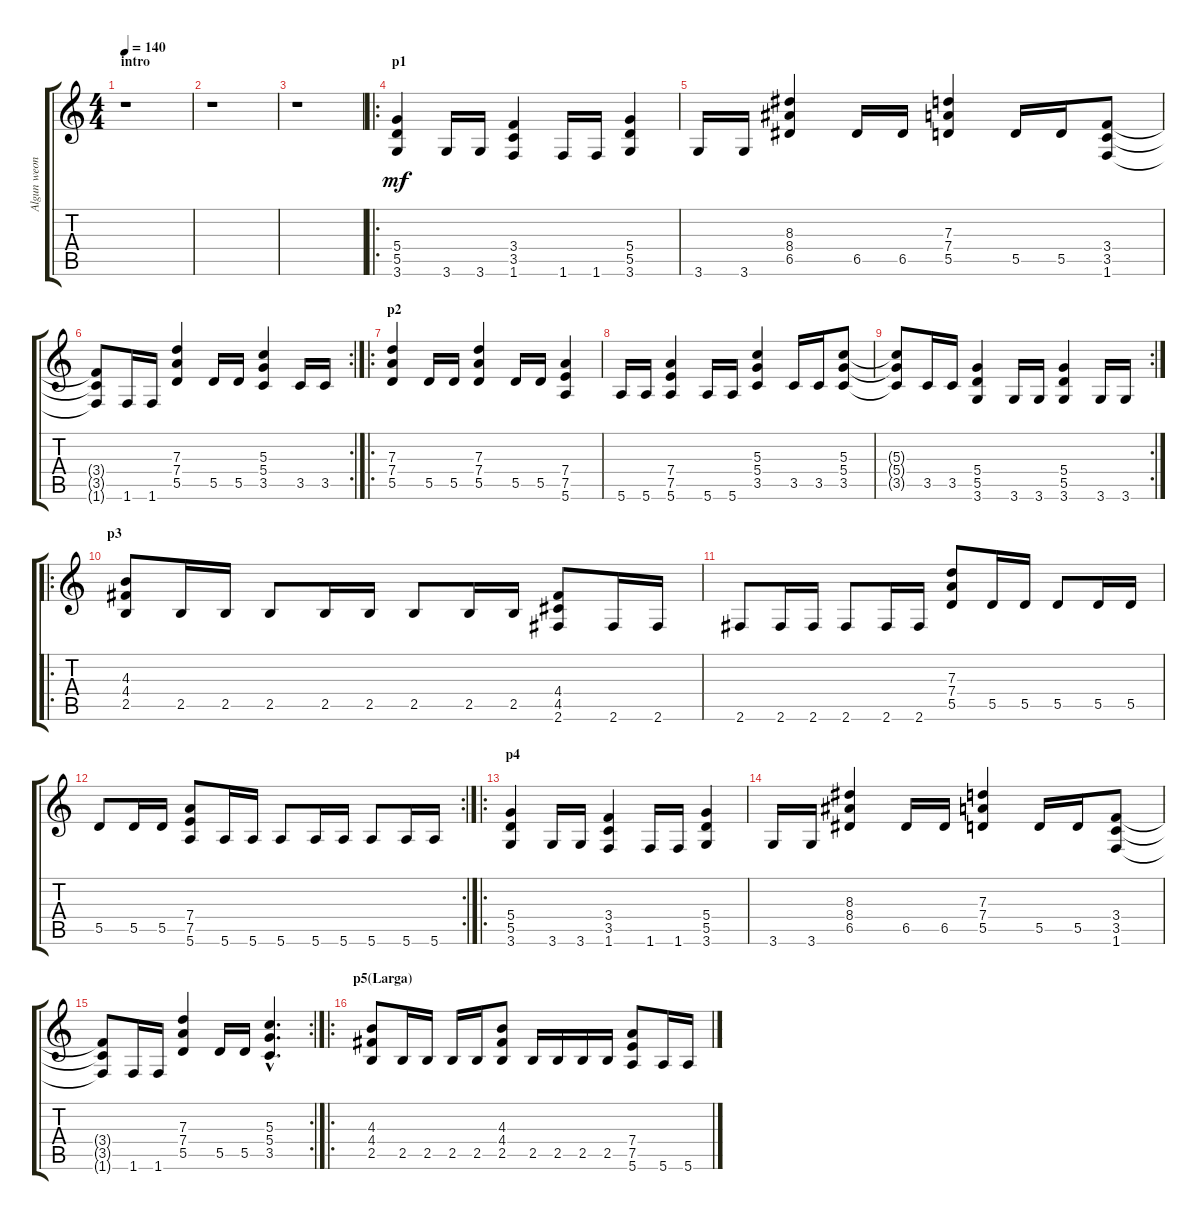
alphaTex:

\track ("Algun weon que haga la base" "Algun weon") {instrument overdrivenguitar}
\staff {score tabs}
\tuning (E4 B3 G3 D3 A2 E2) {hide}
\ts (4 4)
\section ("" "intro")
\tempo 140
\clef g2
\ks c
r.1{dy mf instrument overdrivenguitar} |
r.1 |
r.1 |
\ro
\section ("" "p1")
(5.4 5.5 3.6).4 3.6.16 3.6.16 (3.4 3.5 1.6).4 1.6.16 1.6.16 (5.4 5.5 3.6).4 |
3.6.16 3.6.16 (8.3 8.4 6.5).4 6.5.16 6.5.16 (7.3 7.4 5.5).4 5.5.16 5.5.16 (3.4 3.5 1.6).8 |
\rc 2
(3.4{t} 3.5{t} 1.6{t}).8 1.6.16 1.6.16 (7.3 7.4 5.5).4 5.5.16 5.5.16 (5.3 5.4 3.5).4 3.5.16 3.5.16 |
\ro
\section ("" "p2")
(7.3 7.4 5.5).4 5.5.16 5.5.16 (7.3 7.4 5.5).4 5.5.16 5.5.16 (7.4 7.5 5.6).4 |
5.6.16 5.6.16 (7.4 7.5 5.6).4 5.6.16 5.6.16 (5.3 5.4 3.5).4 3.5.16 3.5.16 (5.3 5.4 3.5).8 |
\rc 2
(5.3{t} 5.4{t} 3.5{t}).8 3.5.16 3.5.16 (5.4 5.5 3.6).4 3.6.16 3.6.16 (5.4 5.5 3.6).4 3.6.16 3.6.16 |
\ro
\section ("" "p3")
(4.3 4.4 2.5).8 2.5.16 2.5.16 2.5.8 2.5.16 2.5.16 2.5.8 2.5.16 2.5.16 (4.4 4.5 2.6).8 2.6.16 2.6.16 |
2.6.8 2.6.16 2.6.16 2.6.8 2.6.16 2.6.16 (7.3 7.4 5.5).8 5.5.16 5.5.16 5.5.8 5.5.16 5.5.16 |
\rc 2
5.5.8 5.5.16 5.5.16 (7.4 7.5 5.6).8 5.6.16 5.6.16 5.6.8 5.6.16 5.6.16 5.6.8 5.6.16 5.6.16 |
\ro
\section ("" "p4")
(5.4 5.5 3.6).4 3.6.16 3.6.16 (3.4 3.5 1.6).4 1.6.16 1.6.16 (5.4 5.5 3.6).4 |
3.6.16 3.6.16 (8.3 8.4 6.5).4 6.5.16 6.5.16 (7.3 7.4 5.5).4 5.5.16 5.5.16 (3.4 3.5 1.6).8 |
\rc 2
(3.4{t} 3.5{t} 1.6{t}).8 1.6.16 1.6.16 (7.3 7.4 5.5).4 5.5.16 5.5.16 (5.3{hac} 5.4{hac} 3.5{hac}).4{d} |
\ro
\section ("" "p5(Larga)")
(4.3 4.4 2.5).8 2.5.16 2.5.16 2.5.16 2.5.16 (4.3 4.4 2.5).8 2.5.16 2.5.16 2.5.16 2.5.16 (7.4 7.5 5.6).8 5.6.16 5.6.16
